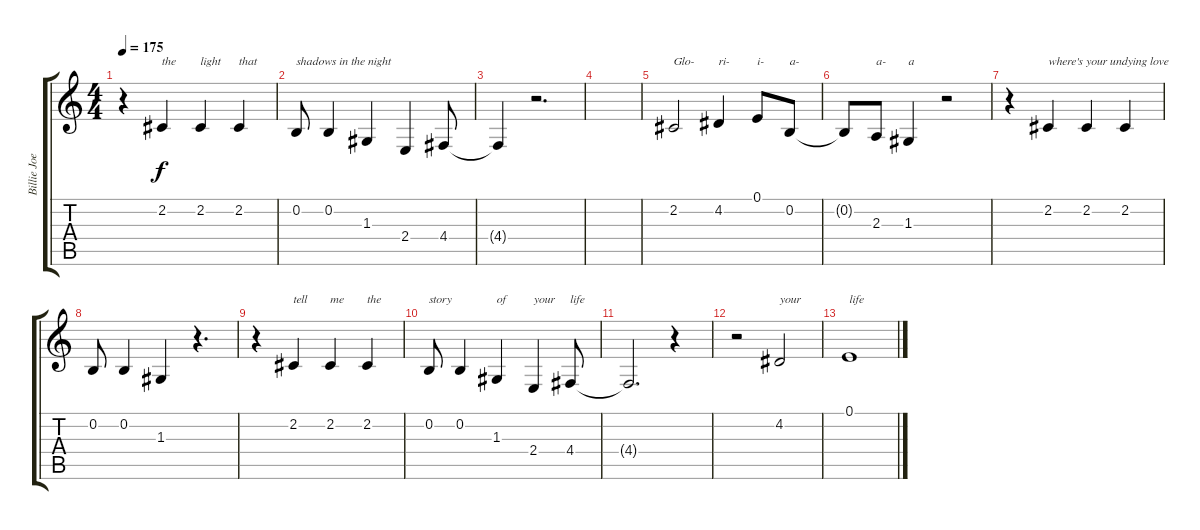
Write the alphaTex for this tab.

\track ("Billie Joe Armstong - Vocals" "Billie Joe") {instrument reedorgan}
\staff {score tabs}
\tuning (E4 B3 G3 D3 A2 E2) {hide}
\ts (4 4)
\tempo 175
\clef g2
\ks c
r.4{dy f} 2.2.4{txt "the"} 2.2.4{txt "light"} 2.2.4{txt "that"} |
0.2.8{txt "shadows in the night"} 0.2.4 1.3.4 2.4.4 4.4.8 |
4.4{t}.4 r.2{d} |
|
2.2.2{txt "Glo-"} 4.2.4{txt "ri-"} 0.1.8{txt "i-"} 0.2.8{txt "a-"} |
0.2{t}.8 2.3.8{txt "a-"} 1.3.4{txt "a"} r.2 |
r.4 2.2.4{txt "where's your undying love"} 2.2.4 2.2.4 |
0.2.8 0.2.4 1.3.4 r.4{d} |
r.4 2.2.4{txt "tell"} 2.2.4{txt "me"} 2.2.4{txt "the"} |
0.2.8{txt "story"} 0.2.4 1.3.4{txt "of"} 2.4.4{txt "your"} 4.4.8{txt "life"} |
4.4{t}.2{d} r.4 |
r.2 4.2.2{txt "your"} |
0.1.1{txt "life"}
